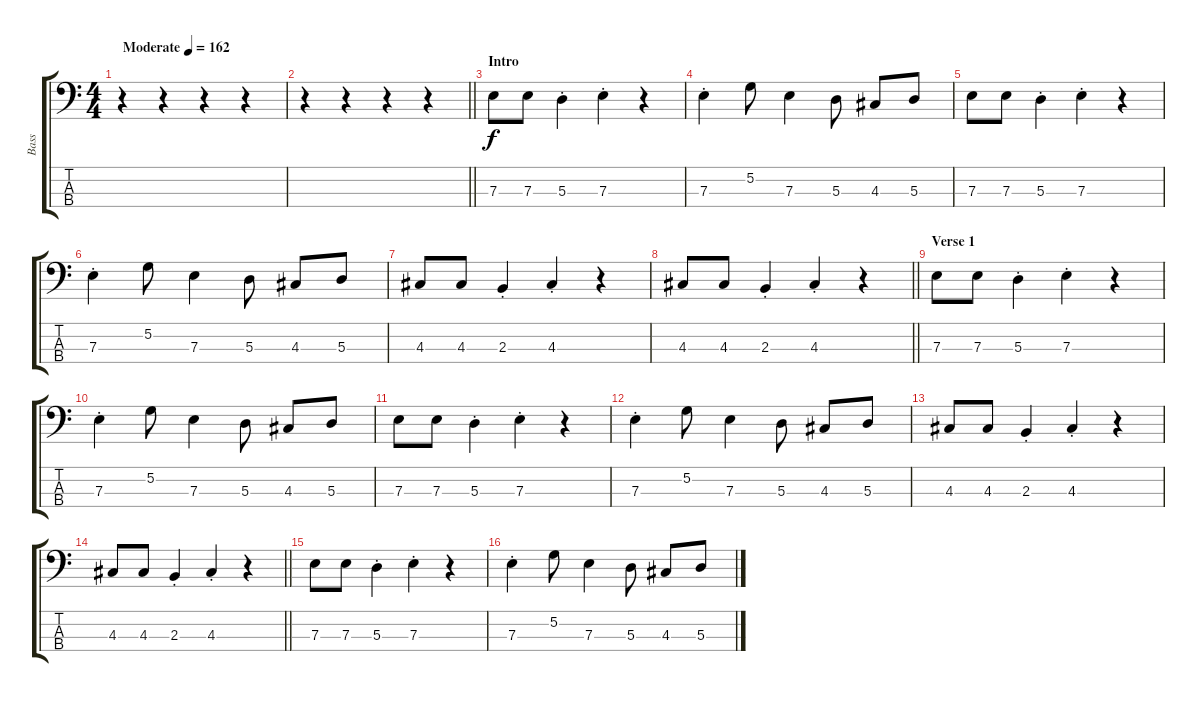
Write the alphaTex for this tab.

\track ("Bass" "Bass") {instrument electricbasspick}
\staff {score tabs}
\tuning (G2 D2 A1 E1) {hide}
\ts (4 4)
\tempo (162 "Moderate")
\clef f4
\ks c
r.4{dy f instrument electricbasspick} r.4 r.4 r.4 |
\barLineRight lightlight
r.4 r.4 r.4 r.4 |
\section ("" "Intro")
7.3.8 7.3.8 5.3{st}.4 7.3{st}.4 r.4 |
7.3{st}.4 5.2.8 7.3.4 5.3.8 4.3.8 5.3.8 |
7.3.8 7.3.8 5.3{st}.4 7.3{st}.4 r.4 |
7.3{st}.4 5.2.8 7.3.4 5.3.8 4.3.8 5.3.8 |
4.3.8 4.3.8 2.3{st}.4 4.3{st}.4 r.4 |
\barLineRight lightlight
4.3.8 4.3.8 2.3{st}.4 4.3{st}.4 r.4 |
\section ("" "Verse 1")
7.3.8 7.3.8 5.3{st}.4 7.3{st}.4 r.4 |
7.3{st}.4 5.2.8 7.3.4 5.3.8 4.3.8 5.3.8 |
7.3.8 7.3.8 5.3{st}.4 7.3{st}.4 r.4 |
7.3{st}.4 5.2.8 7.3.4 5.3.8 4.3.8 5.3.8 |
4.3.8 4.3.8 2.3{st}.4 4.3{st}.4 r.4 |
\barLineRight lightlight
4.3.8 4.3.8 2.3{st}.4 4.3{st}.4 r.4 |
7.3.8 7.3.8 5.3{st}.4 7.3{st}.4 r.4 |
7.3{st}.4 5.2.8 7.3.4 5.3.8 4.3.8 5.3.8
